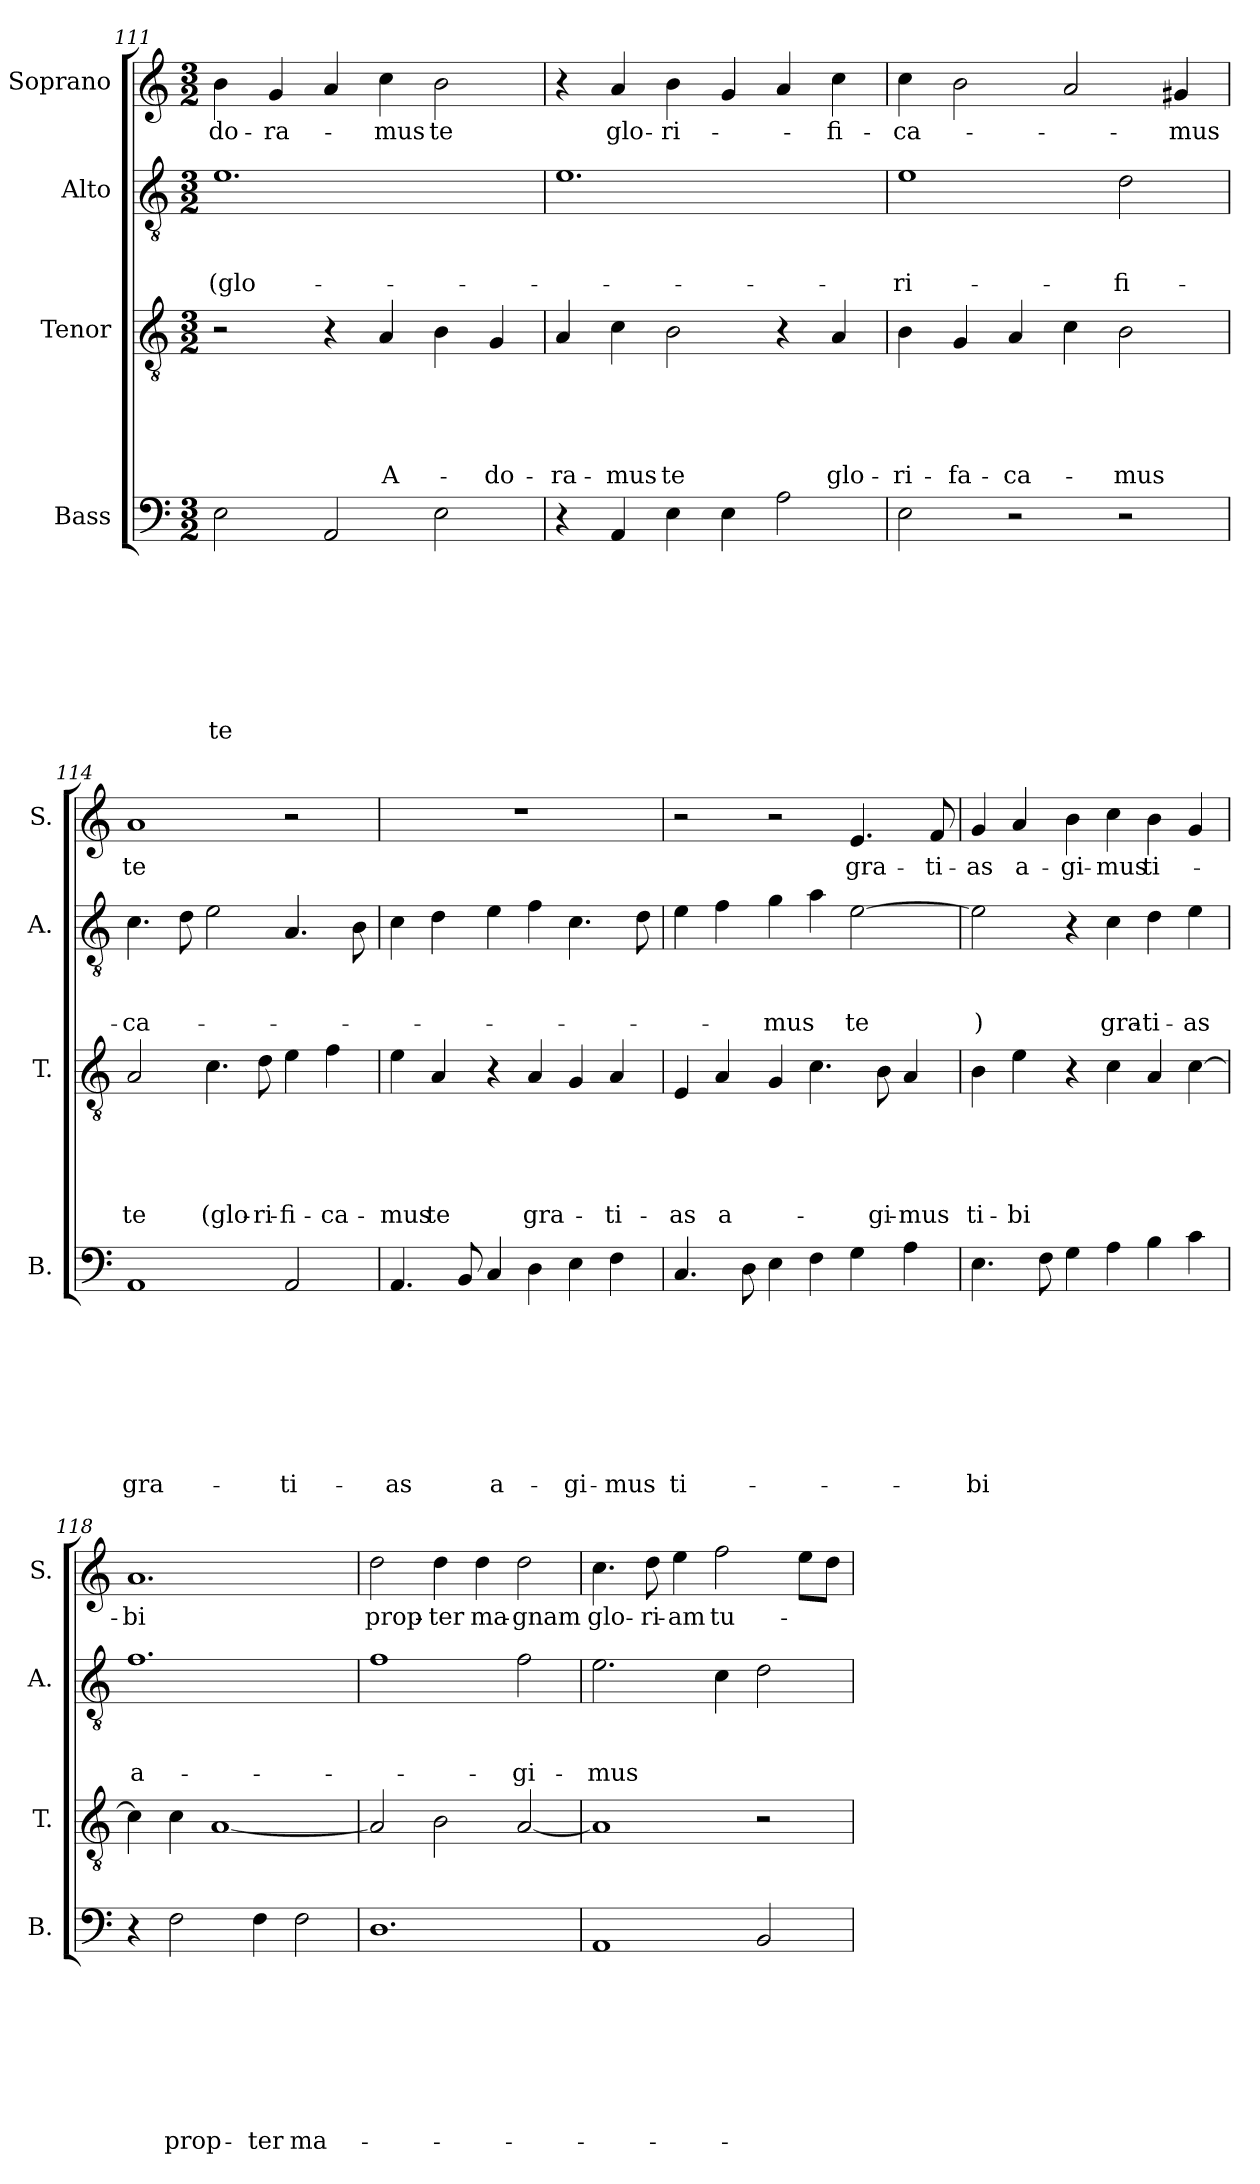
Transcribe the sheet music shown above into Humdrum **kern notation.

**kern	**text	**text	**text	**text	**text	**text	**text	**text	**kern	**text	**text	**text	**text	**text	**kern	**text	**text	**text	**kern	**text
*part4	*part4	*part4	*part4	*part4	*part4	*part4	*part4	*part4	*part3	*part3	*part3	*part3	*part3	*part3	*part2	*part2	*part2	*part2	*part1	*part1
*staff4	*staff4	*staff4	*staff4	*staff4	*staff4	*staff4	*staff4	*staff4	*staff3	*staff3	*staff3	*staff3	*staff3	*staff3	*staff2	*staff2	*staff2	*staff2	*staff1	*staff1
*I"Bass	*	*	*	*	*	*	*	*	*I"Tenor	*	*	*	*	*	*I"Alto	*	*	*	*I"Soprano	*
*I'B.	*	*	*	*	*	*	*	*	*I'T.	*	*	*	*	*	*I'A.	*	*	*	*I'S.	*
*clefF4	*	*	*	*	*	*	*	*	*clefGv2	*	*	*	*	*	*clefGv2	*	*	*	*clefG2	*
*k[]	*	*	*	*	*	*	*	*	*k[]	*	*	*	*	*	*k[]	*	*	*	*k[]	*
*C:	*	*	*	*	*	*	*	*	*C:	*	*	*	*	*	*C:	*	*	*	*C:	*
*M3/2	*	*	*	*	*	*	*	*	*M3/2	*	*	*	*	*	*M3/2	*	*	*	*M3/2	*
=111	=111	=111	=111	=111	=111	=111	=111	=111	=111	=111	=111	=111	=111	=111	=111	=111	=111	=111	=111	=111
!	!	!	!	!	!	!	!	!LO:LY:b	!	!	!	!	!	!	!	!	!	!LO:LY:b	!	!LO:LY:b
2E\	.	.	.	.	.	.	.	te	2r	.	.	.	.	.	1.e	.	.	(glo-	4b\	-do-
!	!	!	!	!	!	!	!	!	!	!	!	!	!	!	!	!	!	!	!	!LO:LY:b
.	.	.	.	.	.	.	.	.	.	.	.	.	.	.	.	.	.	.	4g/	-ra-
2AA/	.	.	.	.	.	.	.	.	4r	.	.	.	.	.	.	.	.	.	4a/	.
!	!	!	!	!	!	!	!	!	!	!	!	!	!	!LO:LY:b	!	!	!	!	!	!LO:LY:b
.	.	.	.	.	.	.	.	.	4A/	.	.	.	.	A-	.	.	.	.	4cc\	-mus
!	!	!	!	!	!	!	!	!	!	!	!	!	!	!	!	!	!	!	!	!LO:LY:b
2E\	.	.	.	.	.	.	.	.	4B\	.	.	.	.	.	.	.	.	.	2b\	te
!	!	!	!	!	!	!	!	!	!	!	!	!	!	!LO:LY:b	!	!	!	!	!	!
.	.	.	.	.	.	.	.	.	4G/	.	.	.	.	-do-	.	.	.	.	.	.
!!LO:PB:g=z
=112	=112	=112	=112	=112	=112	=112	=112	=112	=112	=112	=112	=112	=112	=112	=112	=112	=112	=112	=112	=112
!	!	!	!	!	!	!	!	!	!	!	!	!	!	!LO:LY:b	!	!	!	!	!	!
4r	.	.	.	.	.	.	.	.	4A/	.	.	.	.	-ra-	1.e	.	.	.	4r	.
!	!	!	!	!	!	!	!	!	!	!	!	!	!	!LO:LY:b	!	!	!	!	!	!LO:LY:b
4AA/	.	.	.	.	.	.	.	.	4c\	.	.	.	.	-mus	.	.	.	.	4a/	glo-
!	!	!	!	!	!	!	!	!	!	!	!	!	!	!LO:LY:b	!	!	!	!	!	!LO:LY:b
4E\	.	.	.	.	.	.	.	.	2B\	.	.	.	.	te	.	.	.	.	4b\	-ri-
4E\	.	.	.	.	.	.	.	.	.	.	.	.	.	.	.	.	.	.	4g/	.
2A\	.	.	.	.	.	.	.	.	4r	.	.	.	.	.	.	.	.	.	4a/	.
!	!	!	!	!	!	!	!	!	!	!	!	!	!	!LO:LY:b	!	!	!	!	!	!LO:LY:b
.	.	.	.	.	.	.	.	.	4A/	.	.	.	.	glo-	.	.	.	.	4cc\	-fi-
=113	=113	=113	=113	=113	=113	=113	=113	=113	=113	=113	=113	=113	=113	=113	=113	=113	=113	=113	=113	=113
!	!	!	!	!	!	!	!	!	!	!	!	!	!	!LO:LY:b	!	!	!	!LO:LY:b	!	!LO:LY:b
2E\	.	.	.	.	.	.	.	.	4B\	.	.	.	.	-ri-	1e	.	.	-ri-	4cc\	-ca-
!	!	!	!	!	!	!	!	!	!	!	!	!	!	!LO:LY:b	!	!	!	!	!	!
.	.	.	.	.	.	.	.	.	4G/	.	.	.	.	-fa-	.	.	.	.	2b\	.
!	!	!	!	!	!	!	!	!	!	!	!	!	!	!LO:LY:b	!	!	!	!	!	!
2r	.	.	.	.	.	.	.	.	4A/	.	.	.	.	-ca-	.	.	.	.	.	.
.	.	.	.	.	.	.	.	.	4c\	.	.	.	.	.	.	.	.	.	2a/	.
!	!	!	!	!	!	!	!	!	!	!	!	!	!	!LO:LY:b	!	!	!	!LO:LY:b	!	!
2r	.	.	.	.	.	.	.	.	2B\	.	.	.	.	-mus	2d\	.	.	-fi-	.	.
!	!	!	!	!	!	!	!	!	!	!	!	!	!	!	!	!	!	!	!	!LO:LY:b
.	.	.	.	.	.	.	.	.	.	.	.	.	.	.	.	.	.	.	4g#X/	-mus
=114	=114	=114	=114	=114	=114	=114	=114	=114	=114	=114	=114	=114	=114	=114	=114	=114	=114	=114	=114	=114
!	!	!	!	!	!	!	!	!LO:LY:b	!	!	!	!	!	!LO:LY:b	!	!	!	!LO:LY:b	!	!LO:LY:b
1AA	.	.	.	.	.	.	.	gra-	2A/	.	.	.	.	te	4.c\	.	.	-ca-	1a	te
.	.	.	.	.	.	.	.	.	.	.	.	.	.	.	8d\	.	.	.	.	.
!	!	!	!	!	!	!	!	!	!	!	!	!	!	!LO:LY:b	!	!	!	!	!	!
.	.	.	.	.	.	.	.	.	4.c\	.	.	.	.	(glo-	2e\	.	.	.	.	.
!	!	!	!	!	!	!	!	!	!	!	!	!	!	!LO:LY:b	!	!	!	!	!	!
.	.	.	.	.	.	.	.	.	8d\	.	.	.	.	-ri-	.	.	.	.	.	.
!	!	!	!	!	!	!	!	!LO:LY:b	!	!	!	!	!	!LO:LY:b	!	!	!	!	!	!
2AA/	.	.	.	.	.	.	.	-ti-	4e\	.	.	.	.	-fi-	4.A/	.	.	.	2r	.
!	!	!	!	!	!	!	!	!	!	!	!	!	!	!LO:LY:b	!	!	!	!	!	!
.	.	.	.	.	.	.	.	.	4f\	.	.	.	.	-ca-	.	.	.	.	.	.
.	.	.	.	.	.	.	.	.	.	.	.	.	.	.	8B\	.	.	.	.	.
=115	=115	=115	=115	=115	=115	=115	=115	=115	=115	=115	=115	=115	=115	=115	=115	=115	=115	=115	=115	=115
!	!	!	!	!	!	!	!	!LO:LY:b	!	!	!	!	!	!LO:LY:b	!	!	!	!	!LO:N:vis=1	!
4.AA/	.	.	.	.	.	.	.	-as	4e\	.	.	.	.	-mus	4c\	.	.	.	1.r	.
!	!	!	!	!	!	!	!	!	!	!	!	!	!	!LO:LY:b	!	!	!	!	!	!
.	.	.	.	.	.	.	.	.	4A/	.	.	.	.	te	4d\	.	.	.	.	.
8BB/	.	.	.	.	.	.	.	.	.	.	.	.	.	.	.	.	.	.	.	.
!	!	!	!	!	!	!	!	!LO:LY:b	!	!	!	!	!	!	!	!	!	!	!	!
4C/	.	.	.	.	.	.	.	a-	4r	.	.	.	.	.	4e\	.	.	.	.	.
!	!	!	!	!	!	!	!	!	!	!	!	!	!	!LO:LY:b	!	!	!	!	!	!
4D\	.	.	.	.	.	.	.	.	4A/	.	.	.	.	gra-	4f\	.	.	.	.	.
!	!	!	!	!	!	!	!	!LO:LY:b	!	!	!	!	!	!	!	!	!	!	!	!
4E\	.	.	.	.	.	.	.	-gi-	4G/	.	.	.	.	.	4.c\	.	.	.	.	.
!	!	!	!	!	!	!	!	!LO:LY:b	!	!	!	!	!	!LO:LY:b	!	!	!	!	!	!
4F\	.	.	.	.	.	.	.	-mus	4A/	.	.	.	.	-ti-	.	.	.	.	.	.
.	.	.	.	.	.	.	.	.	.	.	.	.	.	.	8d\	.	.	.	.	.
!!LO:LB:g=z
=116	=116	=116	=116	=116	=116	=116	=116	=116	=116	=116	=116	=116	=116	=116	=116	=116	=116	=116	=116	=116
!	!	!	!	!	!	!	!	!LO:LY:b	!	!	!	!	!	!LO:LY:b	!	!	!	!	!	!
4.C/	.	.	.	.	.	.	.	ti-	4E/	.	.	.	.	-as	4e\	.	.	.	2r	.
!	!	!	!	!	!	!	!	!	!	!	!	!	!	!LO:LY:b	!	!	!	!	!	!
.	.	.	.	.	.	.	.	.	4A/	.	.	.	.	a-	4f\	.	.	.	.	.
8D\	.	.	.	.	.	.	.	.	.	.	.	.	.	.	.	.	.	.	.	.
!	!	!	!	!	!	!	!	!	!	!	!	!	!	!	!	!	!	!LO:LY:b	!	!
4E\	.	.	.	.	.	.	.	.	4G/	.	.	.	.	.	4g\	.	.	-mus	2r	.
4F\	.	.	.	.	.	.	.	.	4.c\	.	.	.	.	.	4a\	.	.	.	.	.
!	!	!	!	!	!	!	!	!	!	!	!	!	!	!	!	!	!	!LO:LY:b	!	!LO:LY:b
4G\	.	.	.	.	.	.	.	.	.	.	.	.	.	.	[>2e\	.	.	te	4.e/	gra-
!	!	!	!	!	!	!	!	!	!	!	!	!	!	!LO:LY:b	!	!	!	!	!	!
.	.	.	.	.	.	.	.	.	8B\	.	.	.	.	-gi-	.	.	.	.	.	.
!	!	!	!	!	!	!	!	!	!	!	!	!	!	!LO:LY:b	!	!	!	!	!	!
4A\	.	.	.	.	.	.	.	.	4A/	.	.	.	.	-mus	.	.	.	.	.	.
!	!	!	!	!	!	!	!	!	!	!	!	!	!	!	!	!	!	!	!	!LO:LY:b
.	.	.	.	.	.	.	.	.	.	.	.	.	.	.	.	.	.	.	8f/	-ti-
=117	=117	=117	=117	=117	=117	=117	=117	=117	=117	=117	=117	=117	=117	=117	=117	=117	=117	=117	=117	=117
!	!	!	!	!	!	!	!	!LO:LY:b	!	!	!	!	!	!LO:LY:b	!	!	!	!LO:LY:b	!	!LO:LY:b
4.E\	.	.	.	.	.	.	.	-bi	4B\	.	.	.	.	ti-	2e\]	.	.	)	4g/	-as
!	!	!	!	!	!	!	!	!	!	!	!	!	!	!LO:LY:b	!	!	!	!	!	!LO:LY:b
.	.	.	.	.	.	.	.	.	4e\	.	.	.	.	-bi	.	.	.	.	4a/	a-
8F\	.	.	.	.	.	.	.	.	.	.	.	.	.	.	.	.	.	.	.	.
!	!	!	!	!	!	!	!	!	!	!	!	!	!	!	!	!	!	!	!	!LO:LY:b
4G\	.	.	.	.	.	.	.	.	4r	.	.	.	.	.	4r	.	.	.	4b\	-gi-
!	!	!	!	!	!	!	!	!	!	!	!	!	!	!	!	!	!	!LO:LY:b	!	!LO:LY:b
4A\	.	.	.	.	.	.	.	.	4c\	.	.	.	.	.	4c\	.	.	gra-	4cc\	-mus
!	!	!	!	!	!	!	!	!	!	!	!	!	!	!	!	!	!	!LO:LY:b	!	!LO:LY:b
4B\	.	.	.	.	.	.	.	.	4A/	.	.	.	.	.	4d\	.	.	-ti-	4b\	ti-
!	!	!	!	!	!	!	!	!	!	!	!	!	!	!	!	!	!	!LO:LY:b	!	!
4c\	.	.	.	.	.	.	.	.	[>4c\	.	.	.	.	.	4e\	.	.	-as	4g/	.
=118	=118	=118	=118	=118	=118	=118	=118	=118	=118	=118	=118	=118	=118	=118	=118	=118	=118	=118	=118	=118
!	!	!	!	!	!	!	!	!	!	!	!	!	!	!	!	!	!	!LO:LY:b:rj	!	!LO:LY:b
4r	.	.	.	.	.	.	.	.	4c\]	.	.	.	.	.	1.f	.	.	a-	1.a	-bi
!	!	!	!	!	!	!	!	!LO:LY:b	!	!	!	!	!	!	!	!	!	!	!	!
2F\	.	.	.	.	.	.	.	prop-	4c\	.	.	.	.	.	.	.	.	.	.	.
.	.	.	.	.	.	.	.	.	[<1A	.	.	.	.	.	.	.	.	.	.	.
!	!	!	!	!	!	!	!	!LO:LY:b	!	!	!	!	!	!	!	!	!	!	!	!
4F\	.	.	.	.	.	.	.	-ter	.	.	.	.	.	.	.	.	.	.	.	.
!	!	!	!	!	!	!	!	!LO:LY:b	!	!	!	!	!	!	!	!	!	!	!	!
2F\	.	.	.	.	.	.	.	ma-	.	.	.	.	.	.	.	.	.	.	.	.
!!LO:LB:g=z
=119	=119	=119	=119	=119	=119	=119	=119	=119	=119	=119	=119	=119	=119	=119	=119	=119	=119	=119	=119	=119
!	!	!	!	!	!	!	!	!	!	!	!	!	!	!	!	!	!	!	!	!LO:LY:b
1.D	.	.	.	.	.	.	.	.	2A/]	.	.	.	.	.	1f	.	.	.	2dd\	prop-
!	!	!	!	!	!	!	!	!	!	!	!	!	!	!	!	!	!	!	!	!LO:LY:b
.	.	.	.	.	.	.	.	.	2B\	.	.	.	.	.	.	.	.	.	4dd\	-ter
!	!	!	!	!	!	!	!	!	!	!	!	!	!	!	!	!	!	!	!	!LO:LY:b
.	.	.	.	.	.	.	.	.	.	.	.	.	.	.	.	.	.	.	4dd\	ma-
!	!	!	!	!	!	!	!	!	!	!	!	!	!	!	!	!	!	!LO:LY:b	!	!LO:LY:b
.	.	.	.	.	.	.	.	.	[<2A/	.	.	.	.	.	2f\	.	.	-gi-	2dd\	-gnam
=120	=120	=120	=120	=120	=120	=120	=120	=120	=120	=120	=120	=120	=120	=120	=120	=120	=120	=120	=120	=120
!	!	!	!	!	!	!	!	!	!	!	!	!	!	!	!	!	!	!LO:LY:b	!	!LO:LY:b
1AA	.	.	.	.	.	.	.	.	1A]	.	.	.	.	.	2.e\	.	.	-mus	4.cc\	glo-
!	!	!	!	!	!	!	!	!	!	!	!	!	!	!	!	!	!	!	!	!LO:LY:b
.	.	.	.	.	.	.	.	.	.	.	.	.	.	.	.	.	.	.	8dd\	-ri-
!	!	!	!	!	!	!	!	!	!	!	!	!	!	!	!	!	!	!	!	!LO:LY:b
.	.	.	.	.	.	.	.	.	.	.	.	.	.	.	.	.	.	.	4ee\	-am
!	!	!	!	!	!	!	!	!	!	!	!	!	!	!	!	!	!	!	!	!LO:LY:b
.	.	.	.	.	.	.	.	.	.	.	.	.	.	.	4c\	.	.	.	2ff\	tu-
2BB/	.	.	.	.	.	.	.	.	2r	.	.	.	.	.	2d\	.	.	.	.	.
.	.	.	.	.	.	.	.	.	.	.	.	.	.	.	.	.	.	.	8ee\L	.
.	.	.	.	.	.	.	.	.	.	.	.	.	.	.	.	.	.	.	8dd\J	.
=	=	=	=	=	=	=	=	=	=	=	=	=	=	=	=	=	=	=	=	=
*-	*-	*-	*-	*-	*-	*-	*-	*-	*-	*-	*-	*-	*-	*-	*-	*-	*-	*-	*-	*-
